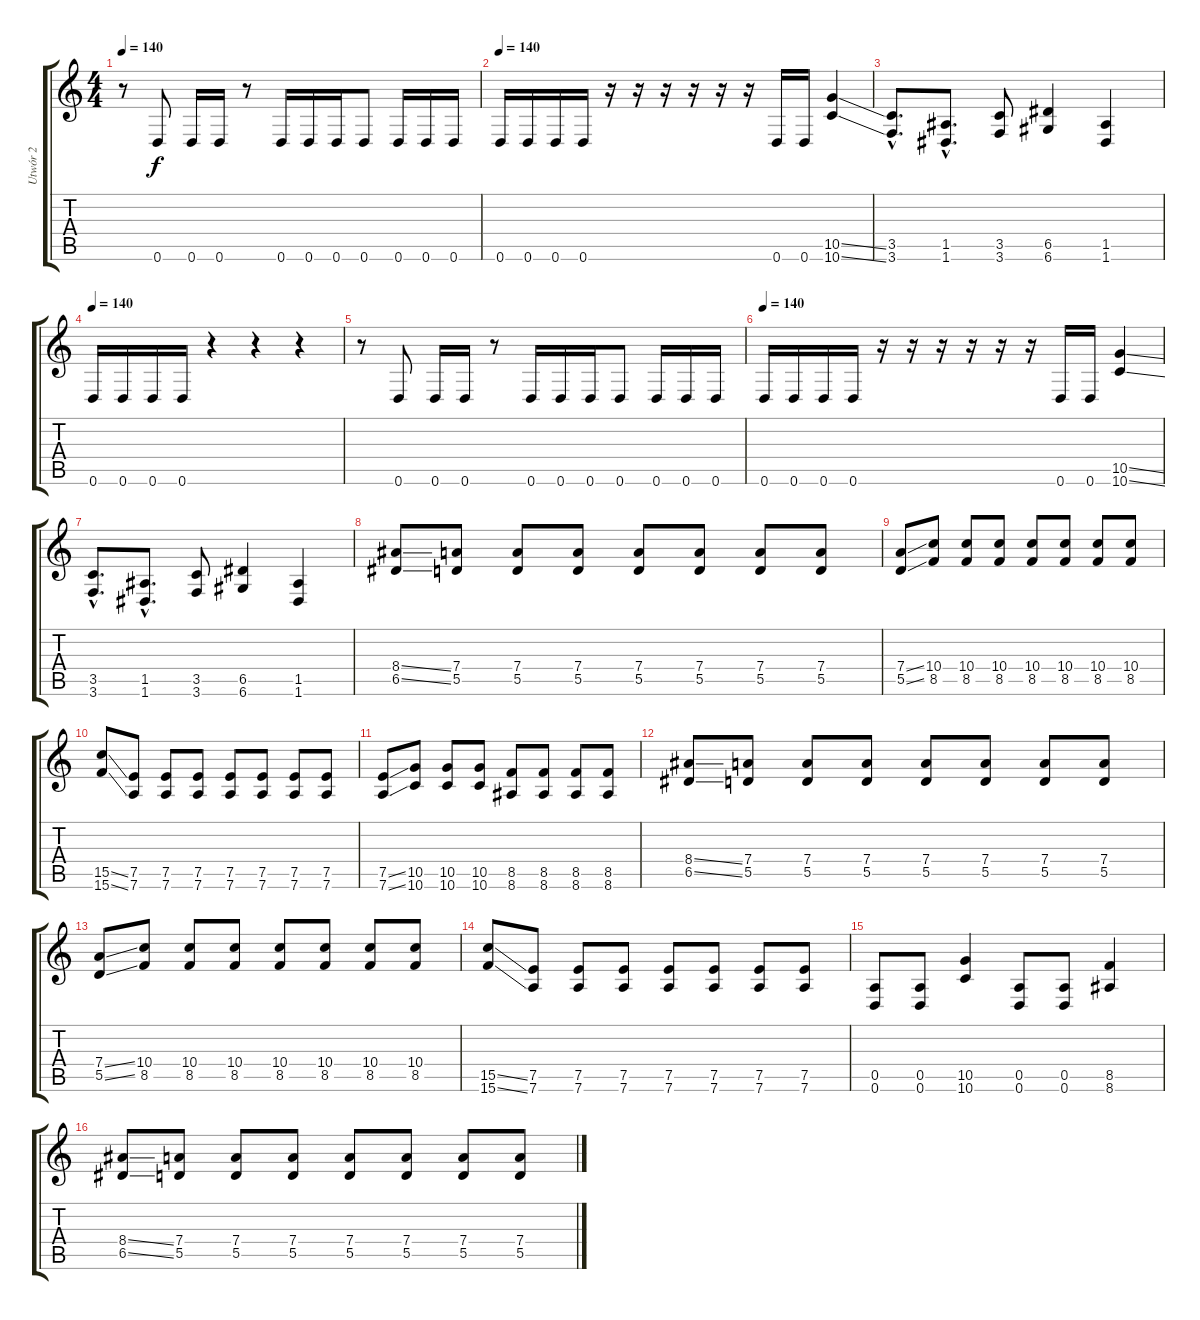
\track ("Utwór 2" "Utwór 2") {instrument overdrivenguitar}
\staff {score tabs}
\tuning (E4 B3 G3 D3 A2 D2) {hide}
\ts (4 4)
\tempo 140
\clef g2
\ks c
r.8{dy f} 0.6.8 0.6.16 0.6.16 r.8 0.6.16 0.6.16 0.6.16 0.6.8 0.6.16 0.6.16 0.6.16 |
\tempo 140
0.6.16 0.6.16 0.6.16 0.6.16 r.16 r.16 r.16 r.16 r.16 r.16 0.6.16 0.6.16 (10.5{ss} 10.6{ss}).4 |
(3.5{hac} 3.6{hac}).8{d} (1.5{hac} 1.6{hac}).8{d} (3.5 3.6).8 (6.5 6.6).4 (1.5 1.6).4 |
\tempo 140
0.6.16 0.6.16 0.6.16 0.6.16 r.4 r.4 r.4 |
r.8 0.6.8 0.6.16 0.6.16 r.8 0.6.16 0.6.16 0.6.16 0.6.8 0.6.16 0.6.16 0.6.16 |
\tempo 140
0.6.16 0.6.16 0.6.16 0.6.16 r.16 r.16 r.16 r.16 r.16 r.16 0.6.16 0.6.16 (10.5{ss} 10.6{ss}).4 |
(3.5{hac} 3.6{hac}).8{d} (1.5{hac} 1.6{hac}).8{d} (3.5 3.6).8 (6.5 6.6).4 (1.5 1.6).4 |
(8.4{ss} 6.5{ss}).8 (7.4 5.5).8 (7.4 5.5).8 (7.4 5.5).8 (7.4 5.5).8 (7.4 5.5).8 (7.4 5.5).8 (7.4 5.5).8 |
(7.4{ss} 5.5{ss}).8 (10.4 8.5).8 (10.4 8.5).8 (10.4 8.5).8 (10.4 8.5).8 (10.4 8.5).8 (10.4 8.5).8 (10.4 8.5).8 |
(15.5{ss} 15.6{ss}).8 (7.5 7.6).8 (7.5 7.6).8 (7.5 7.6).8 (7.5 7.6).8 (7.5 7.6).8 (7.5 7.6).8 (7.5 7.6).8 |
(7.5{ss} 7.6{ss}).8 (10.5 10.6).8 (10.5 10.6).8 (10.5 10.6).8 (8.5 8.6).8 (8.5 8.6).8 (8.5 8.6).8 (8.5 8.6).8 |
(8.4{ss} 6.5{ss}).8 (7.4 5.5).8 (7.4 5.5).8 (7.4 5.5).8 (7.4 5.5).8 (7.4 5.5).8 (7.4 5.5).8 (7.4 5.5).8 |
(7.4{ss} 5.5{ss}).8 (10.4 8.5).8 (10.4 8.5).8 (10.4 8.5).8 (10.4 8.5).8 (10.4 8.5).8 (10.4 8.5).8 (10.4 8.5).8 |
(15.5{ss} 15.6{ss}).8 (7.5 7.6).8 (7.5 7.6).8 (7.5 7.6).8 (7.5 7.6).8 (7.5 7.6).8 (7.5 7.6).8 (7.5 7.6).8 |
(0.5 0.6).8 (0.5 0.6).8 (10.5 10.6).4 (0.5 0.6).8 (0.5 0.6).8 (8.5 8.6).4 |
(8.4{ss} 6.5{ss}).8 (7.4 5.5).8 (7.4 5.5).8 (7.4 5.5).8 (7.4 5.5).8 (7.4 5.5).8 (7.4 5.5).8 (7.4 5.5).8
